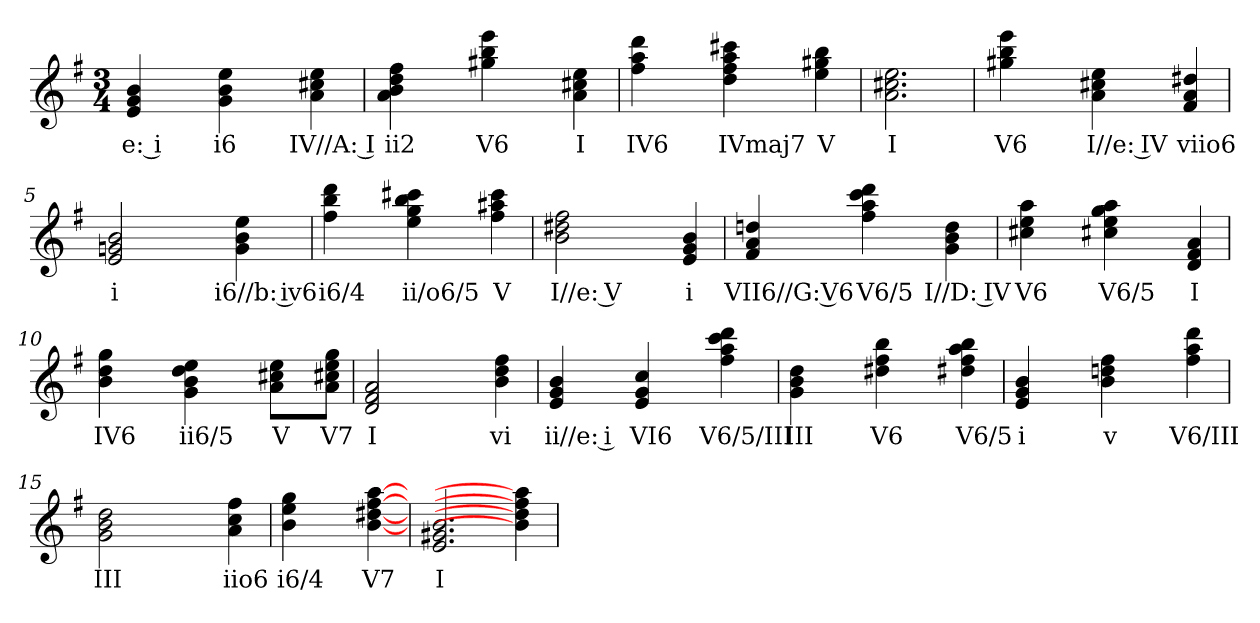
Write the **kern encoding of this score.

**kern	**text
*part1	*part1
*staff1	*staff1
*k[f#]	*
*e:	*
*M3/4	*
=	=
4e 4g 4b	e: i
4ryy	.
4g 4b 4ee	i6
4ryy	.
4a 4cc#X 4ee	IV//A: I
=1	=1
4a 4b 4dd 4ff#	ii2
4ryy	.
4gg#X 4bb 4eee	V6
4ryy	.
4a 4cc#X 4ee	I
=2	=2
4ff# 4aa 4ddd	IV6
4ryy	.
4dd 4ff# 4aa 4ccc#X	IVmaj7
4ryy	.
4ee 4gg#X 4bb	V
=3	=3
2.a 2.cc#X 2.ee	I
=4	=4
4gg#X 4bb 4eee	V6
4ryy	.
4a 4cc#X 4ee	I//e: IV
4ryy	.
4f# 4a 4dd#X	viio6
=5	=5
2e 2gn 2b	i
2ryy	.
4g 4b 4ee	i6//b: iv6
=6	=6
4ff# 4bb 4ddd	i6/4
4ryy	.
4ee 4gg 4bb 4ccc#X	ii/o6/5
4ryy	.
4ff# 4aa#X 4ccc#	V
=7	=7
2b 2dd#X 2ff#	I//e: V
2ryy	.
4e 4g 4b	i
=8	=8
4f# 4a 4ddn	VII6//G: V6
4ryy	.
4ff# 4aa 4ccc 4ddd	V6/5
4ryy	.
4g 4b 4dd	I//D: IV
=9	=9
4cc#X 4ee 4aa	V6
4ryy	.
4cc#X 4ee 4gg 4aa	V6/5
4ryy	.
4d 4f# 4a	I
=10	=10
4b 4dd 4gg	IV6
4ryy	.
4g 4b 4dd 4ee	ii6/5
4ryy	.
8a 8cc#X 8eeL	V
8ryy	.
8a 8cc#X 8ee 8ggJ	V7
=11	=11
2d 2f# 2a	I
2ryy	.
4b 4dd 4ff#	vi
=12	=12
4e 4g 4b	ii//e: i
4ryy	.
4e 4g 4cc	VI6
4ryy	.
4ff# 4aa 4ccc 4ddd	V6/5/III
=13	=13
4g 4b 4dd	III
4ryy	.
4dd#X 4ff# 4bb	V6
4ryy	.
4dd#X 4ff# 4aa 4bb	V6/5
=14	=14
4e 4g 4b	i
4ryy	.
4b 4ddn 4ff#	v
4ryy	.
4ff# 4aa 4ddd	V6/III
=15	=15
2g 2b 2dd	III
2ryy	.
4a 4cc 4ff#	iio6
=16	=16
4b 4ee 4gg	i6/4
4ryy	.
[4b [4dd#X [4ff# [4aa	V7
=17	=17
2.e 2.g#X 2.b	I
4b] 4dd#] 4ff#] 4aa]	.
=	=
*-	*-
